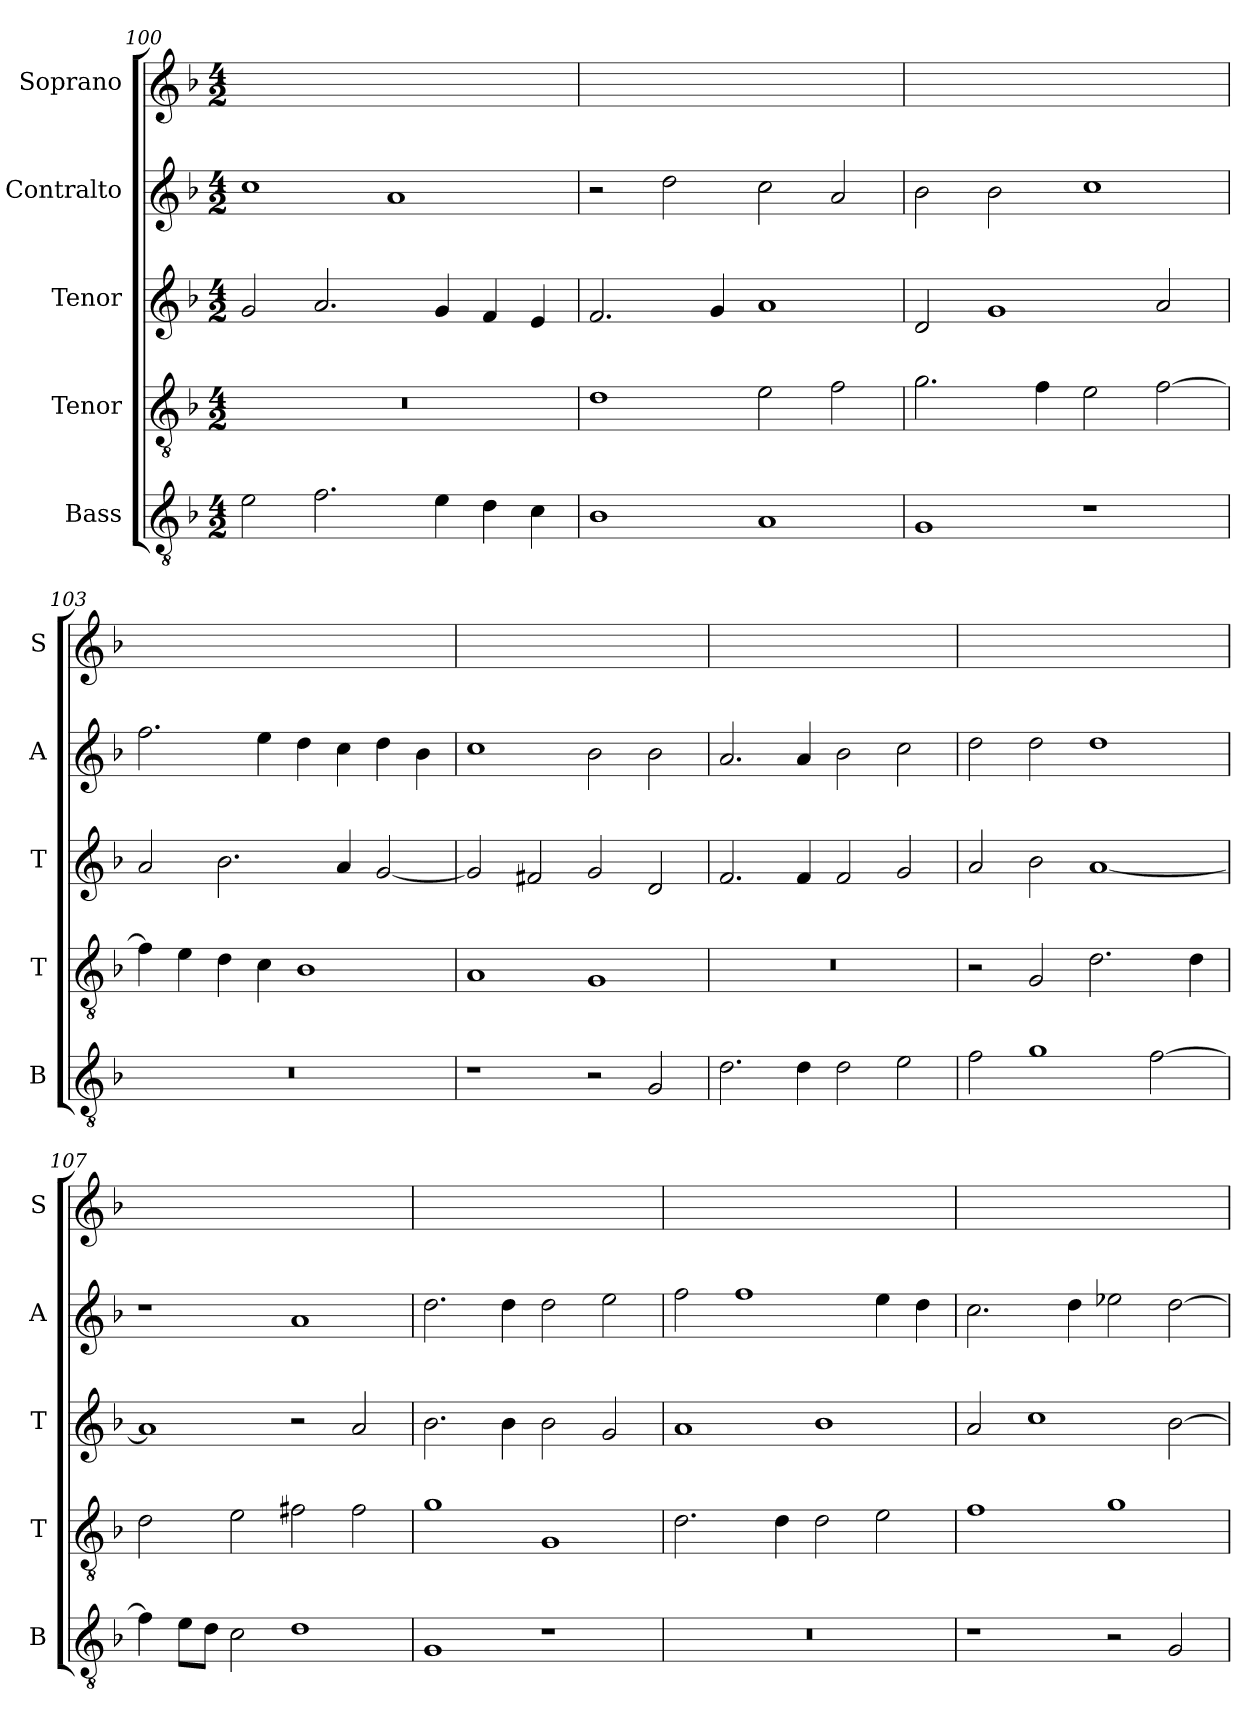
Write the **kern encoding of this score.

**kern	**kern	**kern	**kern	**kern
*part5	*part4	*part3	*part2	*part1
*staff5	*staff4	*staff3	*staff2	*staff1
*I"Bass	*I"Tenor	*I"Tenor	*I"Contralto	*I"Soprano
*I'B	*I'T	*I'T	*I'A	*I'S
*clefGv2	*clefGv2	*clefG2	*clefG2	*clefG2
*k[b-]	*k[b-]	*k[b-]	*k[b-]	*k[b-]
*G:dor	*G:dor	*G:dor	*G:dor	*G:dor
*M4/2	*M4/2	*M4/2	*M4/2	*M4/2
=100	=100	=100	=100	=100
2e	0r	2g	1cc	0ryy
2.f	.	2.a	.	.
.	.	.	1a	.
4e	.	4g	.	.
4d	.	4f	.	.
4c	.	4e	.	.
=101	=101	=101	=101	=101
1B-	1d	2.f	2r	0ryy
.	.	.	2dd	.
.	.	4g	.	.
1A	2e	1a	2cc	.
.	2f	.	2a	.
=102	=102	=102	=102	=102
1G	2.g	2d	2b-	0ryy
.	.	1g	2b-	.
.	4f	.	.	.
1r	2e	.	1cc	.
.	[2f	2a	.	.
=103	=103	=103	=103	=103
0r	4f]	2a	2.ff	0ryy
.	4e	.	.	.
.	4d	2.b-	.	.
.	4c	.	4ee	.
.	1B-	.	4dd	.
.	.	4a	4cc	.
.	.	[2g	4dd	.
.	.	.	4b-	.
=104	=104	=104	=104	=104
1r	1A	2g]	1cc	0ryy
.	.	2f#X	.	.
2r	1G	2g	2b-	.
2G	.	2d	2b-	.
=105	=105	=105	=105	=105
2.d	0r	2.f	2.a	0ryy
4d	.	4f	4a	.
2d	.	2f	2b-	.
2e	.	2g	2cc	.
=106	=106	=106	=106	=106
2f	2r	2a	2dd	0ryy
1g	2G	2b-	2dd	.
.	2.d	[1a	1dd	.
[2f	.	.	.	.
.	4d	.	.	.
=107	=107	=107	=107	=107
4f]	2d	1a]	1r	0ryy
8e\L	.	.	.	.
8d\J	.	.	.	.
2c	2e	.	.	.
1d	2f#X	2r	1a	.
.	2f#	2a	.	.
=108	=108	=108	=108	=108
1G	1g	2.b-	2.dd	0ryy
.	.	4b-	4dd	.
1r	1G	2b-	2dd	.
.	.	2g	2ee	.
=109	=109	=109	=109	=109
0r	2.d	1a	2ff	0ryy
.	.	.	1ff	.
.	4d	.	.	.
.	2d	1b-	.	.
.	2e	.	4ee	.
.	.	.	4dd	.
=110	=110	=110	=110	=110
1r	1f	2a	2.cc	0ryy
.	.	1cc	.	.
.	.	.	4dd	.
2r	1g	.	2ee-X	.
2G	.	[2b-	[2dd	.
=	=	=	=	=
*-	*-	*-	*-	*-
